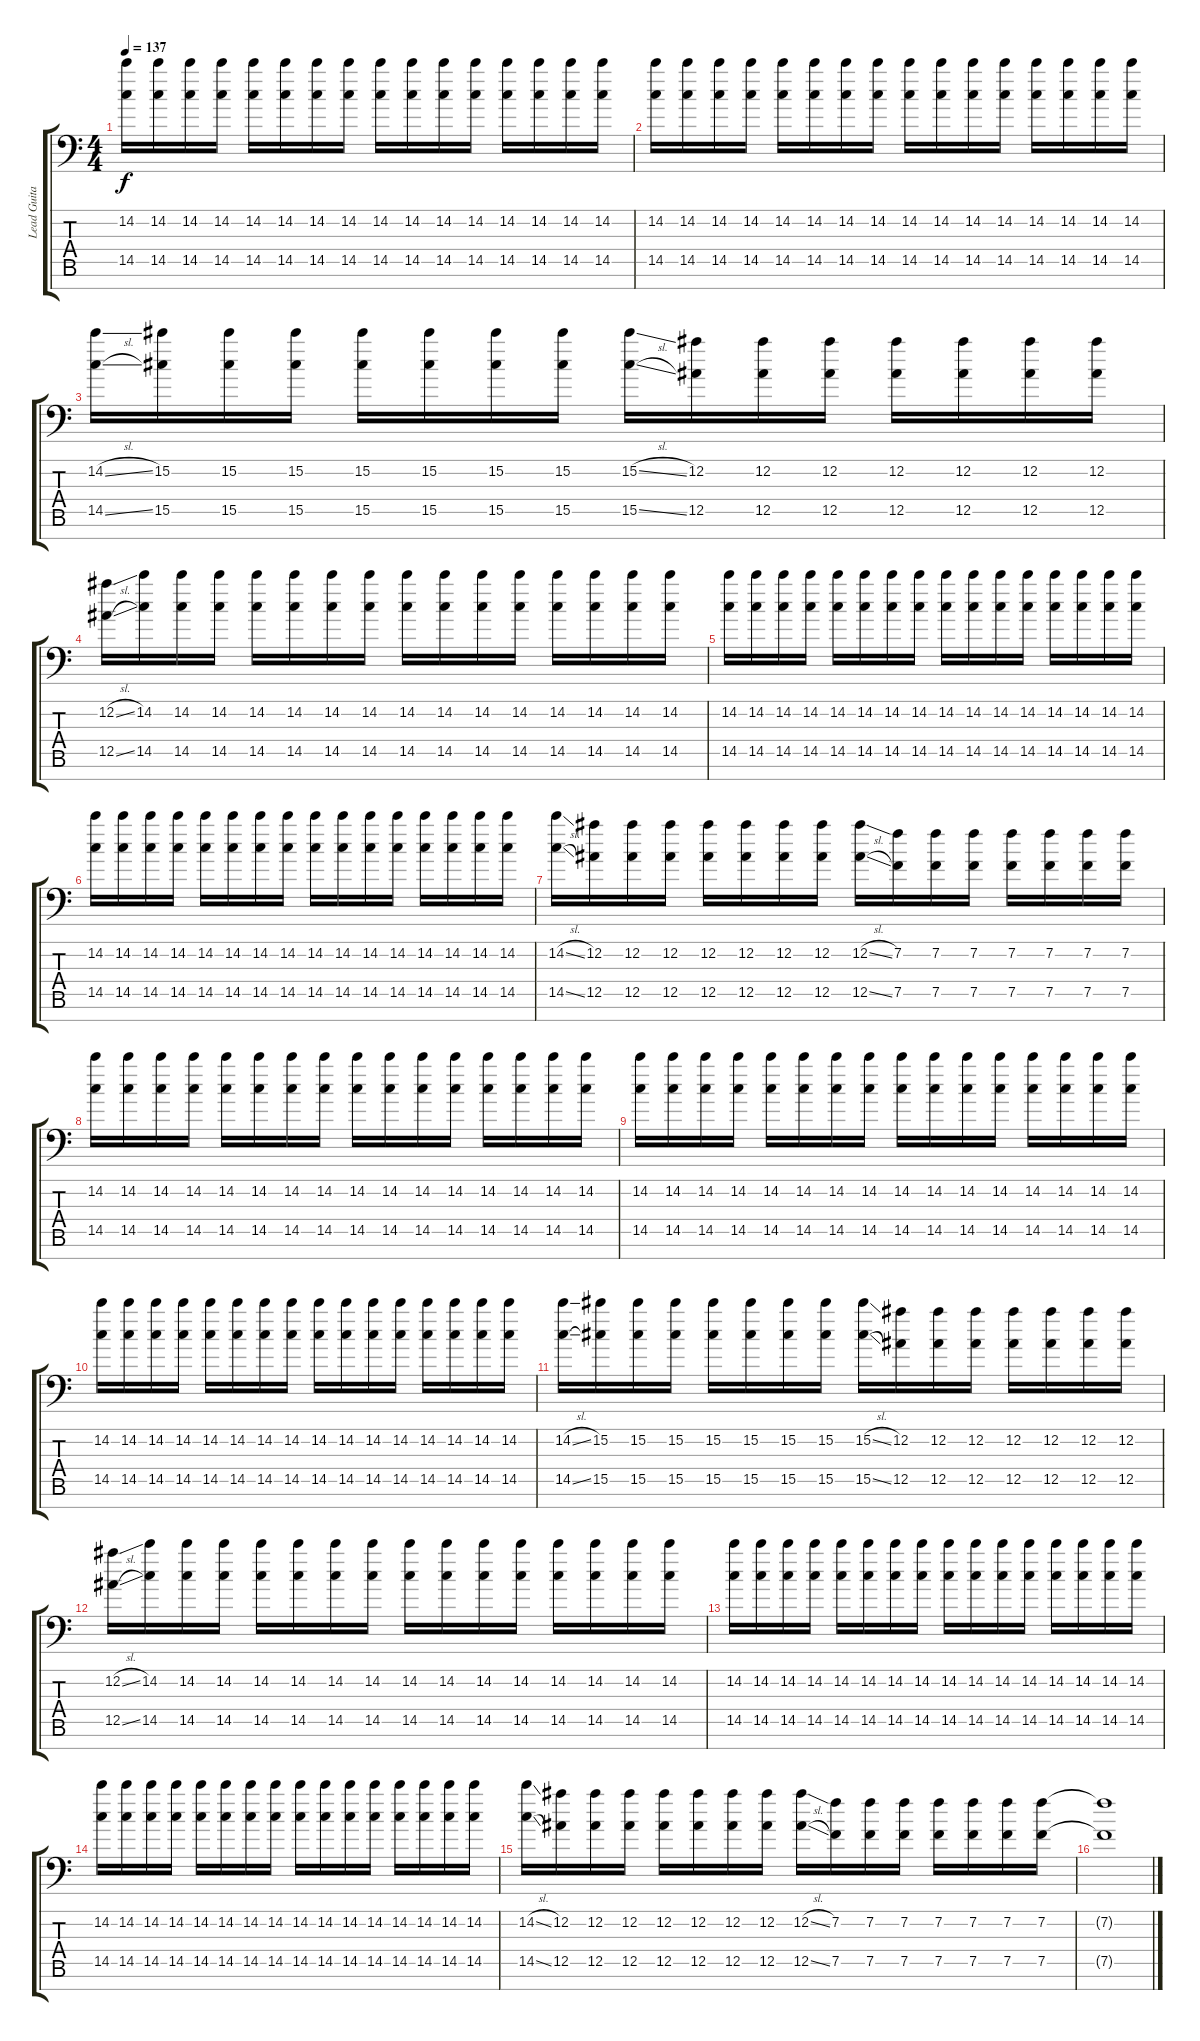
\track ("Lead Guitar #1" "Lead Guita") {instrument electricguitarmuted}
\staff {score tabs}
\tuning (Eb4 Bb3 F3 Eb3 Bb2 F2 Bb1) {hide}
\ts (4 4)
\tempo 137
\clef f4
\ks c
(14.2 14.5).16{dy f} (14.2 14.5).16 (14.2 14.5).16 (14.2 14.5).16 (14.2 14.5).16 (14.2 14.5).16 (14.2 14.5).16 (14.2 14.5).16 (14.2 14.5).16 (14.2 14.5).16 (14.2 14.5).16 (14.2 14.5).16 (14.2 14.5).16 (14.2 14.5).16 (14.2 14.5).16 (14.2 14.5).16 |
(14.2 14.5).16 (14.2 14.5).16 (14.2 14.5).16 (14.2 14.5).16 (14.2 14.5).16 (14.2 14.5).16 (14.2 14.5).16 (14.2 14.5).16 (14.2 14.5).16 (14.2 14.5).16 (14.2 14.5).16 (14.2 14.5).16 (14.2 14.5).16 (14.2 14.5).16 (14.2 14.5).16 (14.2 14.5).16 |
(14.2{sl} 14.5{sl}).16 (15.2 15.5).16 (15.2 15.5).16 (15.2 15.5).16 (15.2 15.5).16 (15.2 15.5).16 (15.2 15.5).16 (15.2 15.5).16 (15.2{sl} 15.5{sl}).16 (12.2 12.5).16 (12.2 12.5).16 (12.2 12.5).16 (12.2 12.5).16 (12.2 12.5).16 (12.2 12.5).16 (12.2 12.5).16 |
(12.2{sl} 12.5{sl}).16 (14.2 14.5).16 (14.2 14.5).16 (14.2 14.5).16 (14.2 14.5).16 (14.2 14.5).16 (14.2 14.5).16 (14.2 14.5).16 (14.2 14.5).16 (14.2 14.5).16 (14.2 14.5).16 (14.2 14.5).16 (14.2 14.5).16 (14.2 14.5).16 (14.2 14.5).16 (14.2 14.5).16 |
(14.2 14.5).16 (14.2 14.5).16 (14.2 14.5).16 (14.2 14.5).16 (14.2 14.5).16 (14.2 14.5).16 (14.2 14.5).16 (14.2 14.5).16 (14.2 14.5).16 (14.2 14.5).16 (14.2 14.5).16 (14.2 14.5).16 (14.2 14.5).16 (14.2 14.5).16 (14.2 14.5).16 (14.2 14.5).16 |
(14.2 14.5).16 (14.2 14.5).16 (14.2 14.5).16 (14.2 14.5).16 (14.2 14.5).16 (14.2 14.5).16 (14.2 14.5).16 (14.2 14.5).16 (14.2 14.5).16 (14.2 14.5).16 (14.2 14.5).16 (14.2 14.5).16 (14.2 14.5).16 (14.2 14.5).16 (14.2 14.5).16 (14.2 14.5).16 |
(14.2{sl} 14.5{sl}).16 (12.2 12.5).16 (12.2 12.5).16 (12.2 12.5).16 (12.2 12.5).16 (12.2 12.5).16 (12.2 12.5).16 (12.2 12.5).16 (12.2{sl} 12.5{sl}).16 (7.2 7.5).16 (7.2 7.5).16 (7.2 7.5).16 (7.2 7.5).16 (7.2 7.5).16 (7.2 7.5).16 (7.2 7.5).16 |
(14.2 14.5).16 (14.2 14.5).16 (14.2 14.5).16 (14.2 14.5).16 (14.2 14.5).16 (14.2 14.5).16 (14.2 14.5).16 (14.2 14.5).16 (14.2 14.5).16 (14.2 14.5).16 (14.2 14.5).16 (14.2 14.5).16 (14.2 14.5).16 (14.2 14.5).16 (14.2 14.5).16 (14.2 14.5).16 |
(14.2 14.5).16 (14.2 14.5).16 (14.2 14.5).16 (14.2 14.5).16 (14.2 14.5).16 (14.2 14.5).16 (14.2 14.5).16 (14.2 14.5).16 (14.2 14.5).16 (14.2 14.5).16 (14.2 14.5).16 (14.2 14.5).16 (14.2 14.5).16 (14.2 14.5).16 (14.2 14.5).16 (14.2 14.5).16 |
(14.2 14.5).16 (14.2 14.5).16 (14.2 14.5).16 (14.2 14.5).16 (14.2 14.5).16 (14.2 14.5).16 (14.2 14.5).16 (14.2 14.5).16 (14.2 14.5).16 (14.2 14.5).16 (14.2 14.5).16 (14.2 14.5).16 (14.2 14.5).16 (14.2 14.5).16 (14.2 14.5).16 (14.2 14.5).16 |
(14.2{sl} 14.5{sl}).16 (15.2 15.5).16 (15.2 15.5).16 (15.2 15.5).16 (15.2 15.5).16 (15.2 15.5).16 (15.2 15.5).16 (15.2 15.5).16 (15.2{sl} 15.5{sl}).16 (12.2 12.5).16 (12.2 12.5).16 (12.2 12.5).16 (12.2 12.5).16 (12.2 12.5).16 (12.2 12.5).16 (12.2 12.5).16 |
(12.2{sl} 12.5{sl}).16 (14.2 14.5).16 (14.2 14.5).16 (14.2 14.5).16 (14.2 14.5).16 (14.2 14.5).16 (14.2 14.5).16 (14.2 14.5).16 (14.2 14.5).16 (14.2 14.5).16 (14.2 14.5).16 (14.2 14.5).16 (14.2 14.5).16 (14.2 14.5).16 (14.2 14.5).16 (14.2 14.5).16 |
(14.2 14.5).16 (14.2 14.5).16 (14.2 14.5).16 (14.2 14.5).16 (14.2 14.5).16 (14.2 14.5).16 (14.2 14.5).16 (14.2 14.5).16 (14.2 14.5).16 (14.2 14.5).16 (14.2 14.5).16 (14.2 14.5).16 (14.2 14.5).16 (14.2 14.5).16 (14.2 14.5).16 (14.2 14.5).16 |
(14.2 14.5).16 (14.2 14.5).16 (14.2 14.5).16 (14.2 14.5).16 (14.2 14.5).16 (14.2 14.5).16 (14.2 14.5).16 (14.2 14.5).16 (14.2 14.5).16 (14.2 14.5).16 (14.2 14.5).16 (14.2 14.5).16 (14.2 14.5).16 (14.2 14.5).16 (14.2 14.5).16 (14.2 14.5).16 |
(14.2{sl} 14.5{sl}).16 (12.2 12.5).16 (12.2 12.5).16 (12.2 12.5).16 (12.2 12.5).16 (12.2 12.5).16 (12.2 12.5).16 (12.2 12.5).16 (12.2{sl} 12.5{sl}).16 (7.2 7.5).16 (7.2 7.5).16 (7.2 7.5).16 (7.2 7.5).16 (7.2 7.5).16 (7.2 7.5).16 (7.2 7.5).16 |
(7.2{t} 7.5{t}).1
